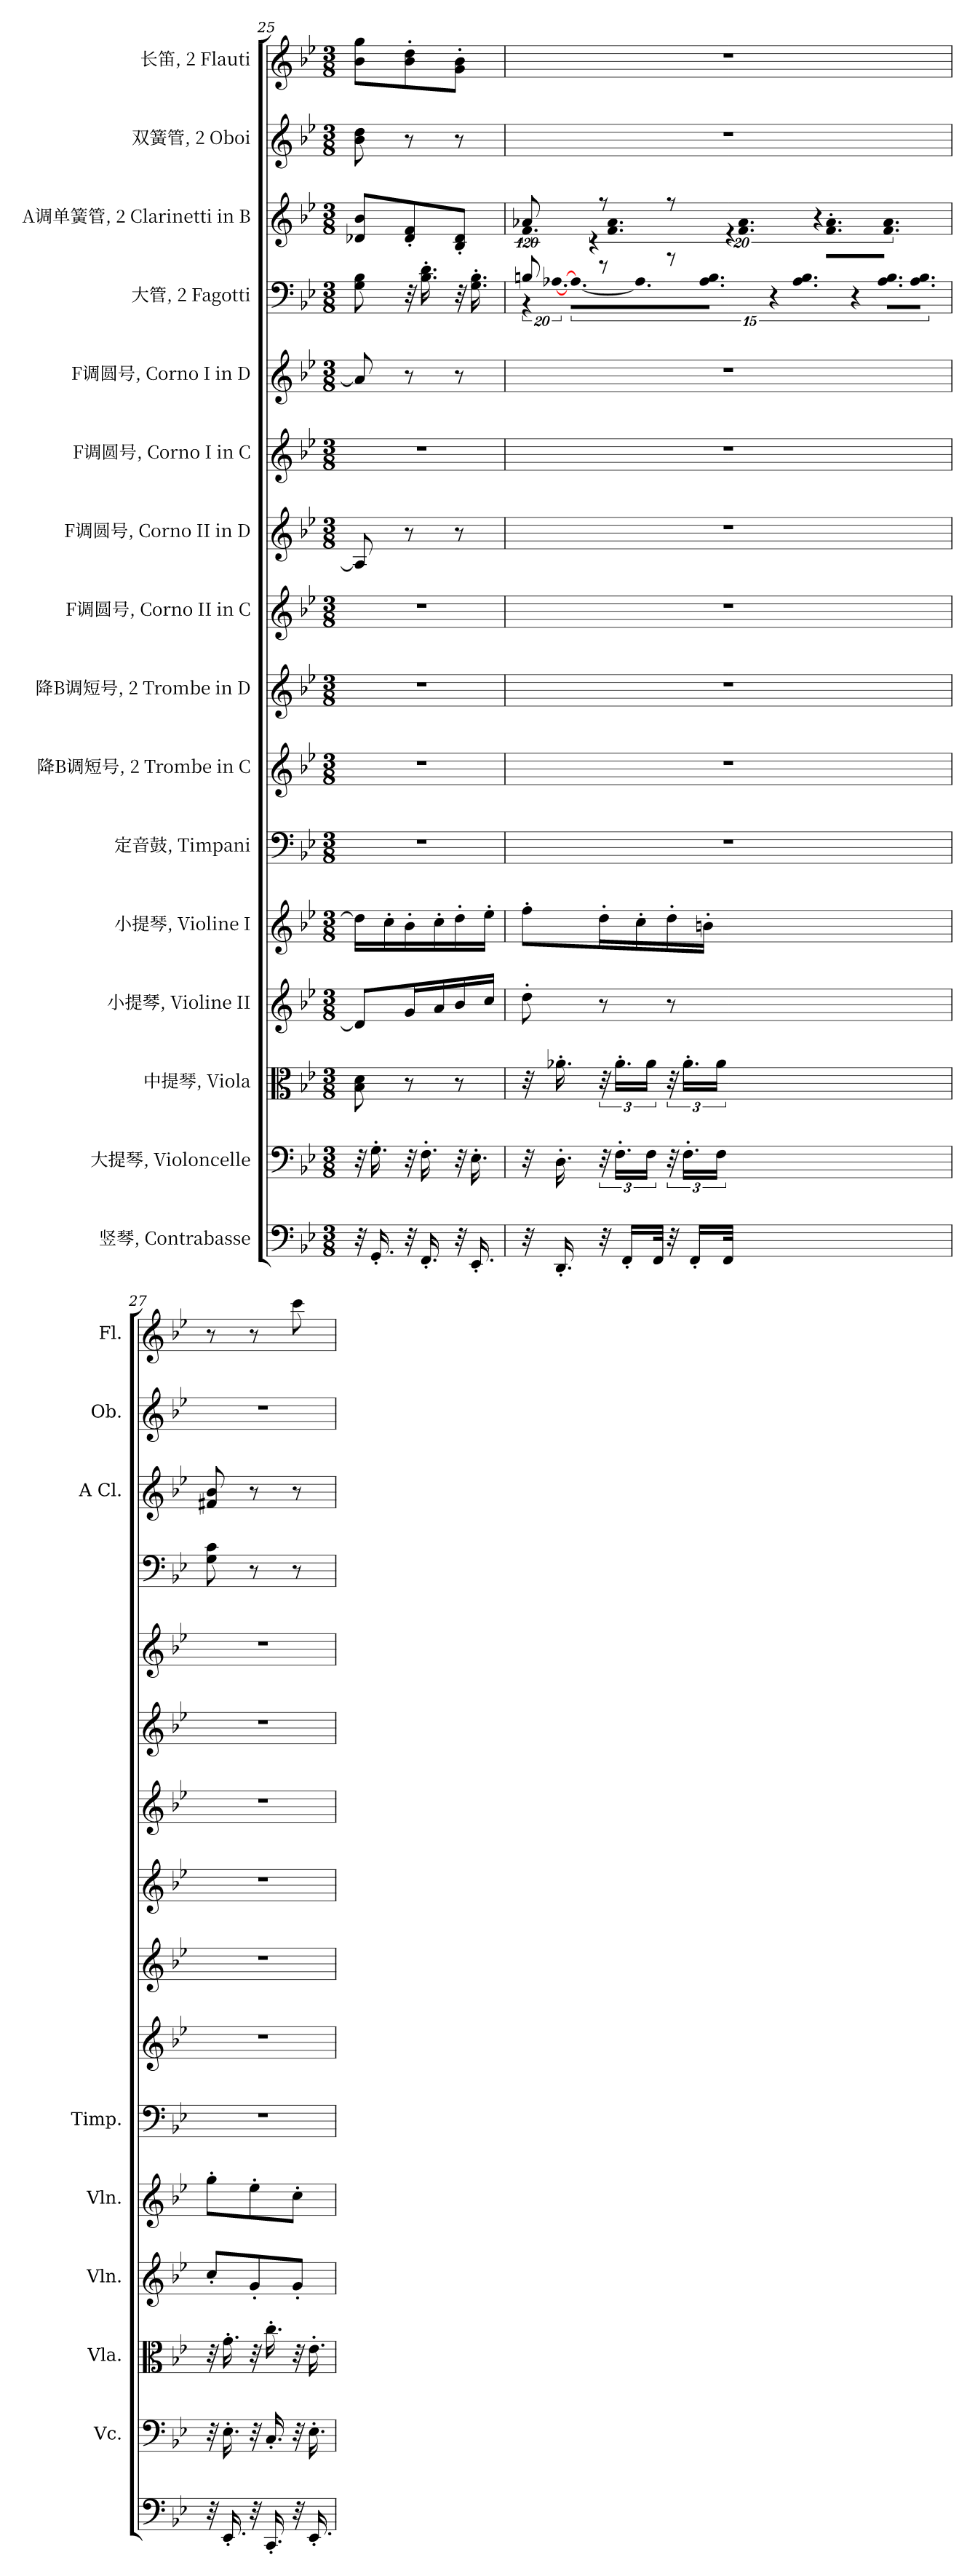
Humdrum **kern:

**kern	**kern	**kern	**kern	**kern	**kern	**kern	**kern	**kern	**kern	**kern	**kern	**kern	**kern	**kern	**kern
*part16	*part15	*part14	*part13	*part12	*part11	*part10	*part9	*part8	*part7	*part6	*part5	*part4	*part3	*part2	*part1
*staff16	*staff15	*staff14	*staff13	*staff12	*staff11	*staff10	*staff9	*staff8	*staff7	*staff6	*staff5	*staff4	*staff3	*staff2	*staff1
*I"竖琴, Contrabasse	*I"大提琴, Violoncelle	*I"中提琴, Viola	*I"小提琴, Violine II	*I"小提琴, Violine I	*I"定音鼓, Timpani	*I"降B调短号, 2 Trombe in C	*I"降B调短号, 2 Trombe in D	*I"F调圆号, Corno II in C	*I"F调圆号, Corno II in D	*I"F调圆号, Corno I in C	*I"F调圆号, Corno I in D	*I"大管, 2 Fagotti	*I"A调单簧管, 2 Clarinetti in B	*I"双簧管, 2 Oboi	*I"长笛, 2 Flauti
*	*I'Vc.	*I'Vla.	*I'Vln.	*I'Vln.	*I'Timp.	*	*	*	*	*	*	*	*I'A Cl.	*I'Ob.	*I'Fl.
!!LO:PB:g=z
*clefF4	*clefF4	*clefC3	*clefG2	*clefG2	*clefF4	*clefG2	*clefG2	*clefG2	*clefG2	*clefG2	*clefG2	*clefF4	*clefG2	*clefG2	*clefG2
*	*	*	*	*	*	*ITrd1c2	*ITrd1c2	*ITrd4c7	*ITrd4c7	*ITrd4c7	*ITrd4c7	*	*ITrd2c3	*	*
*k[b-e-]	*k[b-e-]	*k[b-e-]	*k[b-e-]	*k[b-e-]	*k[b-e-]	*k[b-e-a-d-]	*k[b-e-a-d-]	*k[b-e-a-]	*k[b-e-a-]	*k[b-e-a-]	*k[b-e-a-]	*k[b-e-]	*k[f#]	*k[b-e-]	*k[b-e-]
*M3/8	*M3/8	*M3/8	*M3/8	*M3/8	*M3/8	*M3/8	*M3/8	*M3/8	*M3/8	*M3/8	*M3/8	*M3/8	*M3/8	*M3/8	*M3/8
*MM117	*MM117	*MM117	*MM117	*MM117	*MM117	*MM117	*MM117	*MM117	*MM117	*MM117	*MM117	*MM117	*MM117	*MM117	*MM117
=25	=25	=25	=25	=25	=25	=25	=25	=25	=25	=25	=25	=25	=25	=25	=25
32r	32r	8B-\ 8d\	8d/L]	16dd\LL]	4.r	4.r	4.r	4.r	8D/]	4.r	8d/]	8G\ 8B-\	8B-X/ 8g/L	8b-\ 8dd\	8b-\ 8gg\L
16.GG'/	16.G'\	.	.	.	.	.	.	.	.	.	.	.	.	.	.
.	.	.	.	16cc'\	.	.	.	.	.	.	.	.	.	.	.
*	*	*	*	*	*	*	*	*	*	*	*	*	*	*	*MM122
32r	32r	8r	16g/L	16b-'\	.	.	.	.	8r	.	8r	32r	8B-/' 8d/'	8r	8b-\' 8dd\'
16.FF'/	16.F'\	.	.	.	.	.	.	.	.	.	.	16.B-\' 16.d\'	.	.	.
.	.	.	16a/	16cc'\	.	.	.	.	.	.	.	.	.	.	.
*	*	*	*	*	*	*	*	*	*	*	*	*	*	*	*MM115
32r	32r	8r	16b-/	16dd'\	.	.	.	.	8r	.	8r	32r	8G/' 8B-/'J	8r	8g\' 8b-\'J
16.EE-'/	16.E-'\	.	.	.	.	.	.	.	.	.	.	16.G\' 16.B-\'	.	.	.
.	.	.	16cc/JJ	16ee-'\JJ	.	.	.	.	.	.	.	.	.	.	.
=26	=26	=26	=26	=26	=26	=26	=26	=26	=26	=26	=26	=26	=26	=26	=26
*	*	*	*	*	*	*	*	*	*	*	*	*	*	*	*MM117
*	*	*	*	*	*	*	*	*	*	*	*	*^	*^	*	*
!	!	!	!	!	!	!	!	!	!	!	!	!	!LO:N:vis=64.	!	!LO:N:vis=16.	!	!
32r	32r	32r	8dd'\	8ff'\L	4.r	4.r	4.r	4.r	4.r	4.r	4.r	8Bn/	640%17r	8fn/	960%103d\	4.r	4.r
!	!	!	!	!	!	!	!	!	!	!	!	!	!LO:N:vis=32.	!	!	!	!
.	.	.	.	.	.	.	.	.	.	.	.	.	[640%17A-X\	.	.	.	.
16.DD'/	16.D'\	16.a-X'\	.	.	.	.	.	.	.	.	.	.	.	.	.	.	.
.	.	.	.	.	.	.	.	.	.	.	.	.	1920ryy	.	.	.	.
!	!	!	!	!	!	!	!	!	!	!	!	!	!LO:N:vis=32.	!	!	!	!
.	.	.	.	.	.	.	.	.	.	.	.	.	1920%103A-\LLL_	.	.	.	.
!	!	!	!	!	!	!	!	!	!	!	!	!	!LO:N:vis=32.	!	!LO:N:vis=64.	!	!
.	.	.	.	.	.	.	.	.	.	.	.	.	640%17A-\K]	.	640%17r	.	.
32r	48r	48r	8r	16dd'\L	.	.	.	.	.	.	.	8r	.	8r	.	.	.
!	!	!	!	!	!	!	!	!	!	!	!	!	!LO:N:vis=32.	!	!LO:N:vis=32.	!	!
.	.	.	.	.	.	.	.	.	.	.	.	.	1920%103A-\ 1920%103B\JJJ	.	1920%103d\ 1920%103f\	.	.
.	24.F'\LL	24.a-'\LL	.	.	.	.	.	.	.	.	.	.	.	.	.	.	.
16FF'/LL	.	.	.	.	.	.	.	.	.	.	.	.	.	.	.	.	.
!	!	!	!	!	!	!	!	!	!	!	!	!	!LO:N:vis=64.	!	!LO:N:vis=64.	!	!
.	.	.	.	16cc'\	.	.	.	.	.	.	.	.	640%17r	.	640%17r	.	.
.	24F\JJ	24a-\JJ	.	.	.	.	.	.	.	.	.	.	.	.	.	.	.
!	!	!	!	!	!	!	!	!	!	!	!	!	!LO:N:vis=32.	!	!LO:N:vis=32.	!	!
.	.	.	.	.	.	.	.	.	.	.	.	.	640%17A-\ 640%17B\	.	640%17d\ 640%17f\	.	.
32FF/JJk	.	.	.	.	.	.	.	.	.	.	.	.	.	.	.	.	.
.	.	.	.	.	.	.	.	.	.	.	.	.	1920ryy	.	1920ryy	.	.
!	!	!	!	!	!	!	!	!	!	!	!	!	!LO:N:vis=64.	!	!LO:N:vis=64.	!	!
.	.	.	.	.	.	.	.	.	.	.	.	.	640%17r	.	640%17r	.	.
32r	48r	48r	8r	16dd'\	.	.	.	.	.	.	.	8r	.	8r	.	.	.
!	!	!	!	!	!	!	!	!	!	!	!	!	!LO:N:vis=32.	!	!LO:N:vis=32.	!	!
.	.	.	.	.	.	.	.	.	.	.	.	.	1920%103A-\ 1920%103B\LLL	.	1920%103d\' 1920%103f\'LLL	.	.
.	24.F'\LL	24.a-'\LL	.	.	.	.	.	.	.	.	.	.	.	.	.	.	.
16FF'/LL	.	.	.	.	.	.	.	.	.	.	.	.	.	.	.	.	.
.	.	.	.	16bn'\JJ	.	.	.	.	.	.	.	.	.	.	.	.	.
!	!	!	!	!	!	!	!	!	!	!	!	!	!LO:N:vis=32.	!	!LO:N:vis=32.	!	!
.	.	.	.	.	.	.	.	.	.	.	.	.	1920%103A-\ 1920%103B\JJJ	.	1920%103d\ 1920%103f\JJJ	.	.
.	24F\JJ	24a-\JJ	.	.	.	.	.	.	.	.	.	.	.	.	.	.	.
32FF/JJk	.	.	.	.	.	.	.	.	.	.	.	.	.	.	.	.	.
*	*	*	*	*	*	*	*	*	*	*	*	*v	*v	*	*	*	*
*	*	*	*	*	*	*	*	*	*	*	*	*	*v	*v	*	*
=27	=27	=27	=27	=27	=27	=27	=27	=27	=27	=27	=27	=27	=27	=27	=27
*	*	*	*	*	*	*	*	*	*	*	*	*	*	*	*MM117
32r	32r	32r	8cc'/L	8gg'\L	4.r	4.r	4.r	4.r	4.r	4.r	4.r	8G\ 8c\	8d#X/ 8g/	4.r	8r
16.EE-'/	16.E-'\	16.g'\	.	.	.	.	.	.	.	.	.	.	.	.	.
*	*	*	*	*	*	*	*	*	*	*	*	*	*	*	*MM127
32r	32r	32r	8g'/	8ee-'\	.	.	.	.	.	.	.	8r	8r	.	8r
16.CC'/	16.C'/	16.cc'\	.	.	.	.	.	.	.	.	.	.	.	.	.
*	*	*	*	*	*	*	*	*	*	*	*	*	*	*	*MM124
32r	32r	32r	8g'/J	8cc'\J	.	.	.	.	.	.	.	8r	8r	.	8ccc\
16.EE-'/	16.E-'\	16.e-'\	.	.	.	.	.	.	.	.	.	.	.	.	.
=	=	=	=	=	=	=	=	=	=	=	=	=	=	=	=
*-	*-	*-	*-	*-	*-	*-	*-	*-	*-	*-	*-	*-	*-	*-	*-
